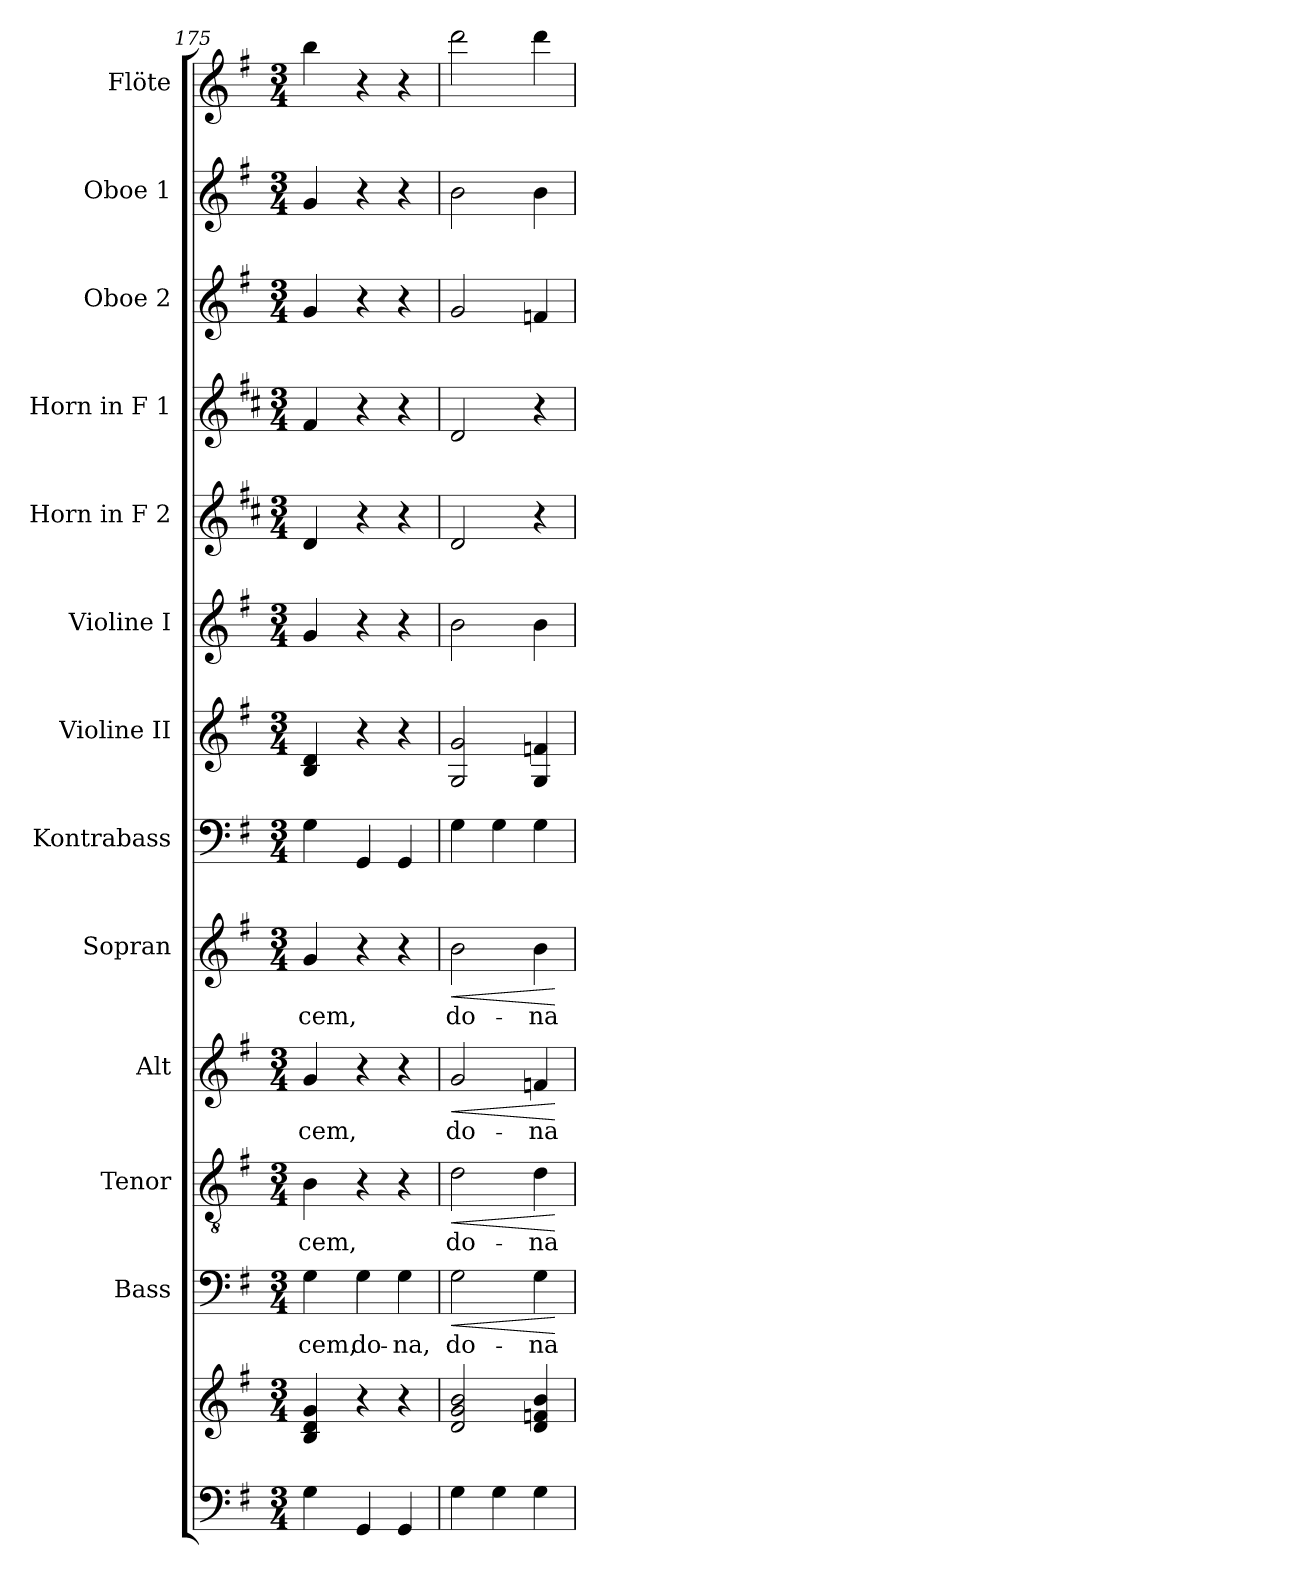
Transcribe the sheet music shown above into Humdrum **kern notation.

**kern	**kern	**kern	**text	**dynam	**kern	**text	**dynam	**kern	**text	**dynam	**kern	**text	**dynam	**kern	**kern	**kern	**kern	**kern	**kern	**kern	**kern
*part13	*part13	*part12	*part12	*part12	*part11	*part11	*part11	*part10	*part10	*part10	*part9	*part9	*part9	*part8	*part7	*part6	*part5	*part4	*part3	*part2	*part1
*staff14	*staff13	*staff12	*staff12	*staff12	*staff11	*staff11	*staff11	*staff10	*staff10	*staff10	*staff9	*staff9	*staff9	*staff8	*staff7	*staff6	*staff5	*staff4	*staff3	*staff2	*staff1
*	*	*I"Bass	*	*	*I"Tenor	*	*	*I"Alt	*	*	*I"Sopran	*	*	*I"Kontrabass	*I"Violine II	*I"Violine I	*I"Horn in F 2	*I"Horn in F 1	*I"Oboe 2	*I"Oboe 1	*I"Flöte
*	*	*I'B.	*	*	*I'T.	*	*	*I'A.	*	*	*I'S.	*	*	*I'Kb.	*I'Vl. II	*I'Vl. I	*	*	*I'Ob. 2	*I'Ob. 1	*I'Fl.
*clefF4	*clefG2	*clefF4	*	*	*clefGv2	*	*	*clefG2	*	*	*clefG2	*	*	*clefF4	*clefG2	*clefG2	*clefG2	*clefG2	*clefG2	*clefG2	*clefG2
*	*	*	*	*	*	*	*	*	*	*	*	*	*	*ITrd7c12	*	*	*ITrd4c7	*ITrd4c7	*	*	*
*k[f#]	*k[f#]	*k[f#]	*	*	*k[f#]	*	*	*k[f#]	*	*	*k[f#]	*	*	*k[f#]	*k[f#]	*k[f#]	*k[f#]	*k[f#]	*k[f#]	*k[f#]	*k[f#]
*G:	*G:	*G:	*	*	*G:	*	*	*G:	*	*	*G:	*	*	*G:	*G:	*G:	*G:	*G:	*G:	*G:	*G:
*M3/4	*M3/4	*M3/4	*	*	*M3/4	*	*	*M3/4	*	*	*M3/4	*	*	*M3/4	*M3/4	*M3/4	*M3/4	*M3/4	*M3/4	*M3/4	*M3/4
=175	=175	=175	=175	=175	=175	=175	=175	=175	=175	=175	=175	=175	=175	=175	=175	=175	=175	=175	=175	=175	=175
!	!	!	!LO:LY:b	!	!	!LO:LY:b	!	!	!LO:LY:b	!	!	!LO:LY:b	!	!	!	!	!	!	!	!	!
4G\	4B/ 4d/ 4g/	4G\	-cem,	.	4B\	-cem,	.	4g/	-cem,	.	4g/	-cem,	.	4GG\	4B/ 4d/	4g/	4G/	4B/	4g/	4g/	4bb\
!	!	!	!LO:LY:b	!	!	!	!	!	!	!	!	!	!	!	!	!	!	!	!	!	!
4GG/	4r	4G\	do-	.	4r	.	.	4r	.	.	4r	.	.	4GGG/	4r	4r	4r	4r	4r	4r	4r
!	!	!	!LO:LY:b	!	!	!	!	!	!	!	!	!	!	!	!	!	!	!	!	!	!
4GG/	4r	4G\	-na,	.	4r	.	.	4r	.	.	4r	.	.	4GGG/	4r	4r	4r	4r	4r	4r	4r
=176	=176	=176	=176	=176	=176	=176	=176	=176	=176	=176	=176	=176	=176	=176	=176	=176	=176	=176	=176	=176	=176
!	!	!	!LO:LY:b	!LO:HP:b	!	!LO:LY:b	!LO:HP:b	!	!LO:LY:b	!LO:HP:b	!	!LO:LY:b	!LO:HP:b	!	!	!	!	!	!	!	!
4G\	2d/ 2g/ 2b/	2G\	do-	<	2d\	do-	<	2g/	do-	<	2b\	do-	<	4GG\	2G/ 2g/	2b\	2G/	2G/	2g/	2b\	2ddd\
4G\	.	.	.	.	.	.	.	.	.	.	.	.	.	4GG\	.	.	.	.	.	.	.
!	!	!	!LO:LY:b	!	!	!LO:LY:b	!	!	!LO:LY:b	!	!	!LO:LY:b	!	!	!	!	!	!	!	!	!
4G\	4d/ 4fn/ 4b/	4G\	-na	.	4d\	-na	.	4fn/	-na	.	4b\	-na	.	4GG\	4G/ 4fn/	4b\	4r	4r	4fn/	4b\	4ddd\
.	.	.	.	[	.	.	[	.	.	[	.	.	[	.	.	.	.	.	.	.	.
=	=	=	=	=	=	=	=	=	=	=	=	=	=	=	=	=	=	=	=	=	=
*-	*-	*-	*-	*-	*-	*-	*-	*-	*-	*-	*-	*-	*-	*-	*-	*-	*-	*-	*-	*-	*-
